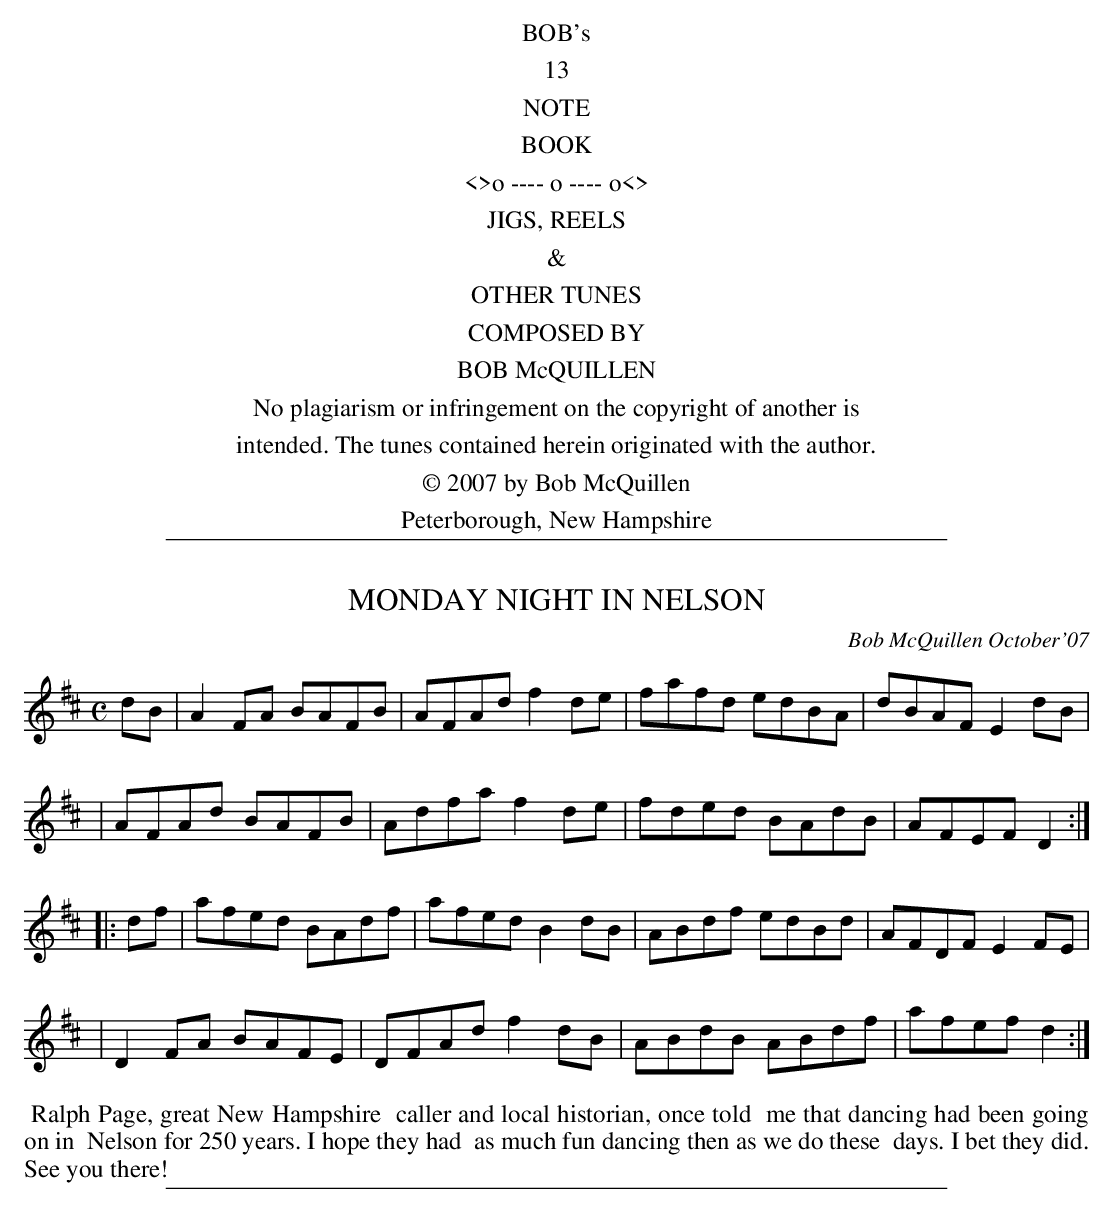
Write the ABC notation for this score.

X:1
T: MONDAY NIGHT IN NELSON
C: Bob McQuillen October'07
M: C
L: 1/8
K: D	% pentatonic
dB \
| A2FA BAFB | AFAd f2de | fafd edBA | dBAF E2dB |
| AFAd BAFB | Adfa f2de | fded BAdB | AFEF D2 :|
|: df \
| afed BAdf | afed B2dB | ABdf edBd | AFDF E2FE |
| D2FA BAFE | DFAd f2dB | ABdB ABdf | afef d2 :|
